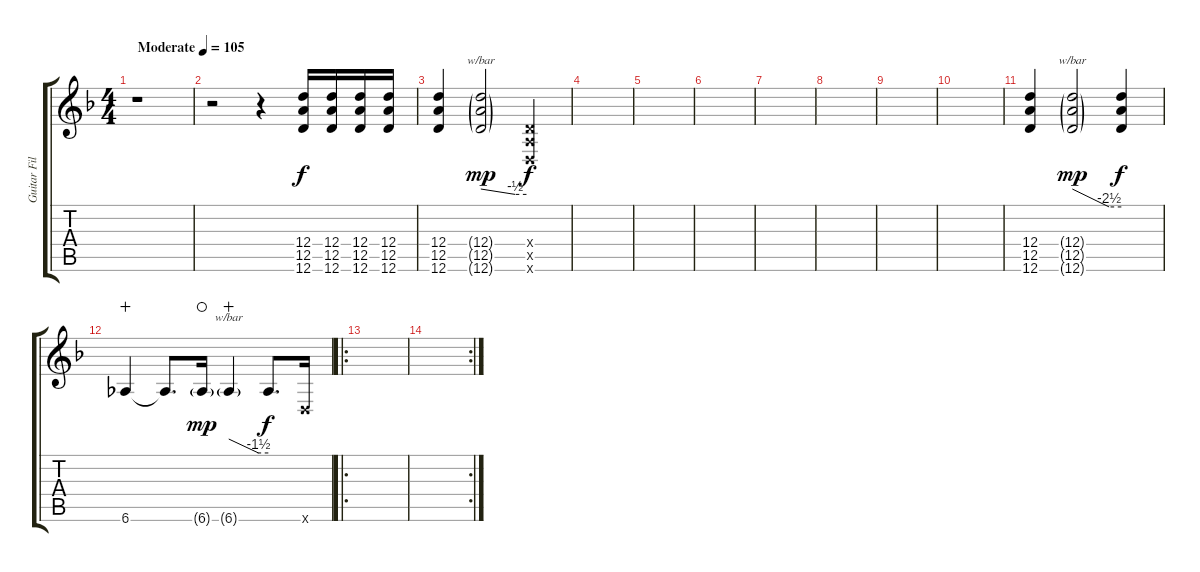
\track ("Guitar Fills" "Guitar Fil") {instrument overdrivenguitar}
\staff {score tabs}
\tuning (E4 B3 G3 D3 A2 D2) {hide}
\ts (4 4)
\tempo (105 "Moderate")
\clef g2
\ks f
r.1{dy f instrument overdrivenguitar} |
r.2 r.4 (12.4 12.5 12.6).16 (12.4 12.5 12.6).16 (12.4 12.5 12.6).16 (12.4 12.5 12.6).16 |
(12.4 12.5 12.6).4 (12.4{g} 12.5{g} 12.6{g}).2{tbe (custom default 0 0 45 -2 60 -2) dy mp} (0.4{x} 0.5{x} 0.6{x}).4{dy f} |
|
|
|
|
|
|
|
(12.4 12.5 12.6).4 (12.4{g} 12.5{g} 12.6{g}).2{tbe (custom default 0 0 45 -10 60 -10) dy mp} (12.4{t} 12.5{t} 12.6{t}).4{dy f} |
6.6.4{wahc} 6.6{t}.8{d} 6.6{g}.16{dy mp waho} 6.6{g}.4{tbe (custom default 0 0 45 -6 60 -6) wahc} 6.6{t}.8{d dy f} 0.6{x}.16 |
\ro
|
\rc 2
